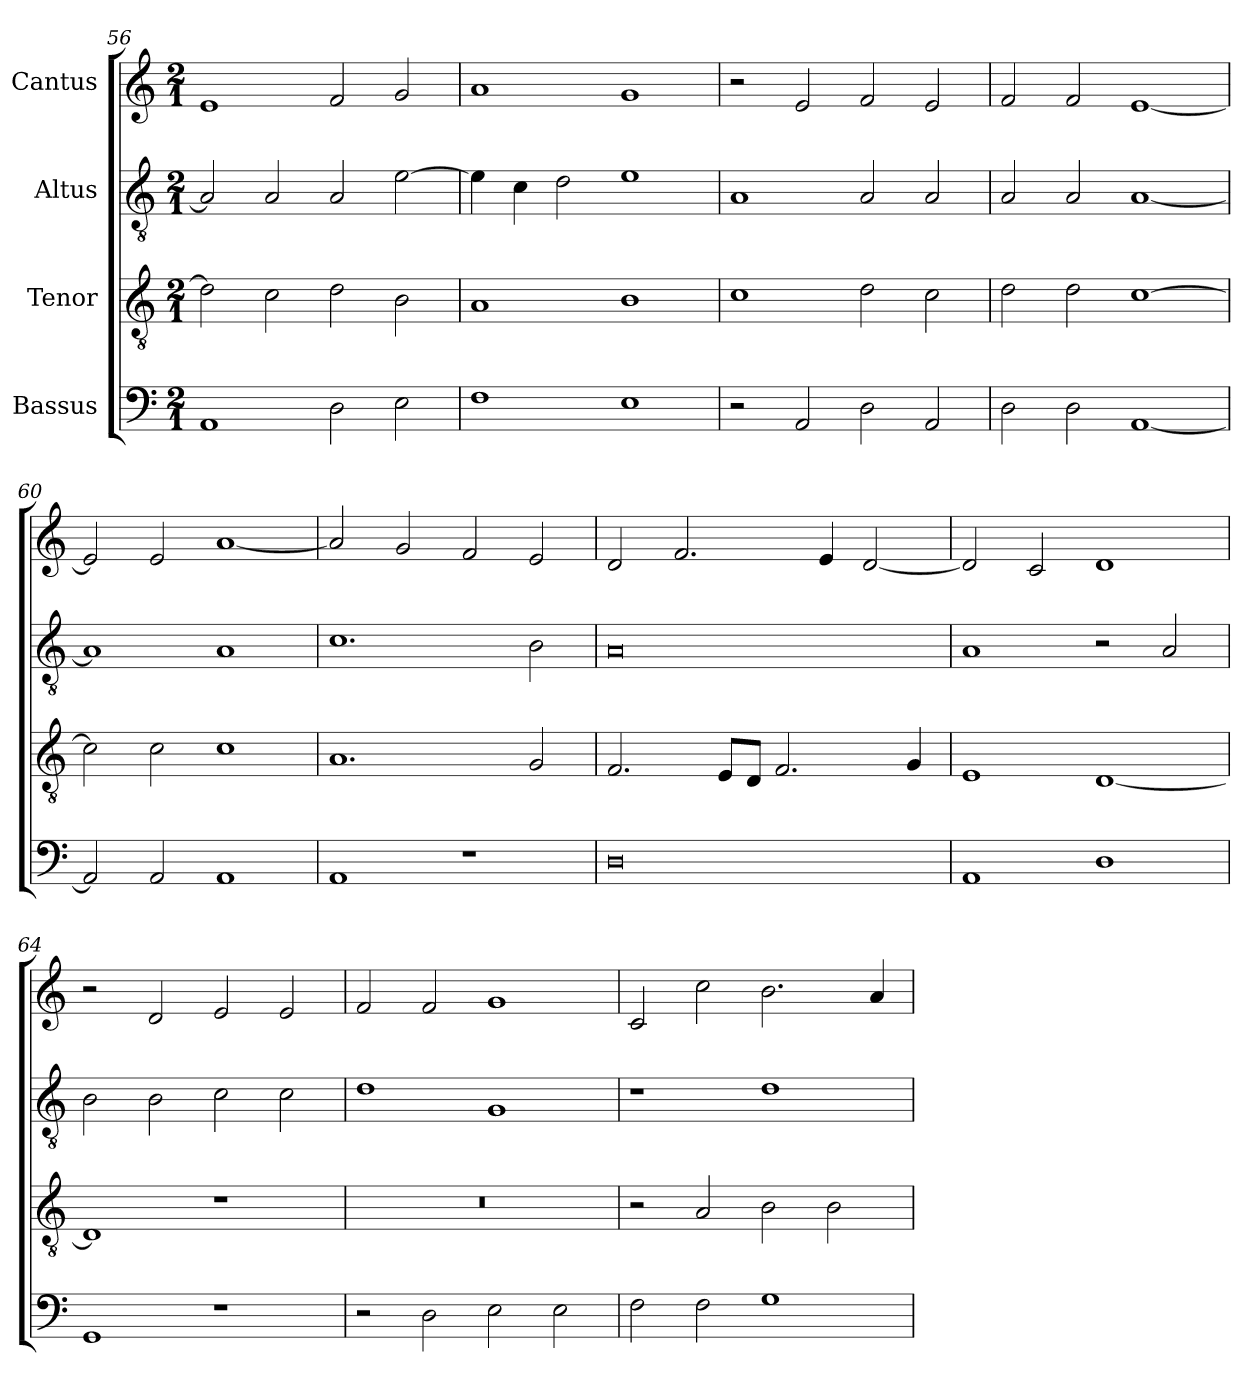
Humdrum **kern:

**kern	**kern	**kern	**kern
*part4	*part3	*part2	*part1
*staff4	*staff3	*staff2	*staff1
*I"Bassus	*I"Tenor	*I"Altus	*I"Cantus
*clefF4	*clefGv2	*clefGv2	*clefG2
*	*ITrd7c12	*ITrd7c12	*
*k[]	*k[]	*k[]	*k[]
*C:	*C:	*C:	*C:
*M2/1	*M2/1	*M2/1	*M2/1
=56	=56	=56	=56
1AAi	2Di\]	2AAi/]	1ei
.	2Ci\	2AAi/	.
2Di\	2Di\	2AAi/	2fi/
2Ei\	2BBi\	[>2Ei\	2gi/
=57	=57	=57	=57
1Fi	1AAi	4Ei\]	1ai
.	.	4Ci\	.
.	.	2Di\	.
1Ei	1BBi	1Ei	1gi
=58	=58	=58	=58
2r	1Ci	1AAi	2r
2AAi/	.	.	2ei/
2Di\	2Di\	2AAi/	2fi/
2AAi/	2Ci\	2AAi/	2ei/
!!LO:PB:g=z
=59	=59	=59	=59
2Di\	2Di\	2AAi/	2fi/
2Di\	2Di\	2AAi/	2fi/
[<1AAi	[>1Ci	[<1AAi	[<1ei
=60	=60	=60	=60
2AAi/]	2Ci\]	1AAi]	2ei/]
2AAi/	2Ci\	.	2ei/
1AAi	1Ci	1AAi	[<1ai
=61	=61	=61	=61
1AAi	1.AAi	1.Ci	2ai/]
.	.	.	2gi/
1r	.	.	2fi/
.	2GGi/	2BBi\	2ei/
=62	=62	=62	=62
0Di	2.FFi/	0AAi	2di/
.	.	.	2.fi/
.	8EEi/L	.	.
.	8DDi/J	.	.
.	2.FFi/	.	.
.	.	.	4ei/
.	.	.	[<2di/
.	4GGi/	.	.
=63	=63	=63	=63
1AAi	1EEi	1AAi	2di/]
.	.	.	2ci/
1Di	[<1DDi	2r	1di
.	.	2AAi/	.
!!LO:LB:g=z
=64	=64	=64	=64
1GGi	1DDi]	2BBi\	2r
.	.	2BBi\	2di/
1r	1r	2Ci\	2ei/
.	.	2Ci\	2ei/
=65	=65	=65	=65
!	!LO:N:vis=1	!	!
2r	0r	1Di	2fi/
2Di\	.	.	2fi/
2Ei\	.	1GGi	1gi
2Ei\	.	.	.
=66	=66	=66	=66
2Fi\	2r	1r	2ci/
2Fi\	2AAi/	.	2cci\
1Gi	2BBi\	1Di	2.bi\
.	2BBi\	.	.
.	.	.	4ai/
=	=	=	=
*-	*-	*-	*-
